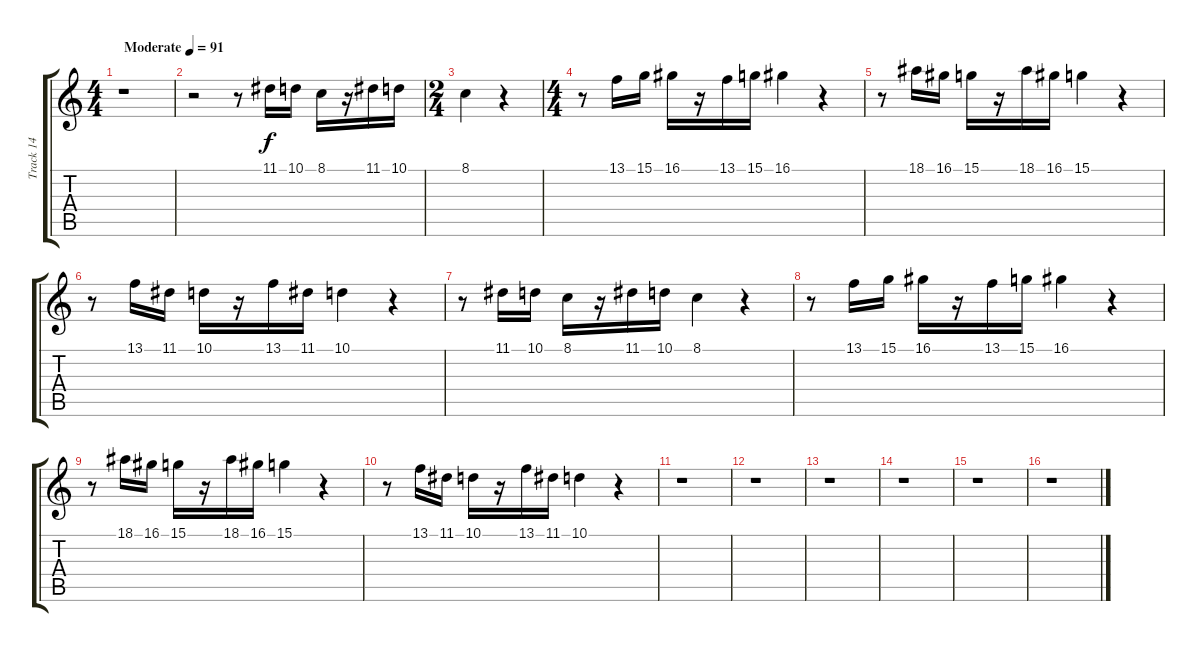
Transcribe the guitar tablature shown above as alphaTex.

\track ("Track 14" "Track 14") {instrument flute}
\staff {score tabs}
\tuning (E4 B3 G3 D3 A2 E2) {hide}
\ts (4 4)
\tempo (91 "Moderate")
\clef g2
\ks c
r.1{dy f instrument flute} |
r.2 r.8 11.1.16 10.1.16 8.1.16 r.16 11.1.16 10.1.16 |
\ts (2 4)
8.1.4 r.4 |
\ts (4 4)
r.8 13.1.16 15.1.16 16.1.16 r.16 13.1.16 15.1.16 16.1.4 r.4 |
r.8 18.1.16 16.1.16 15.1.16 r.16 18.1.16 16.1.16 15.1.4 r.4 |
r.8 13.1.16 11.1.16 10.1.16 r.16 13.1.16 11.1.16 10.1.4 r.4 |
r.8 11.1.16 10.1.16 8.1.16 r.16 11.1.16 10.1.16 8.1.4 r.4 |
r.8 13.1.16 15.1.16 16.1.16 r.16 13.1.16 15.1.16 16.1.4 r.4 |
r.8 18.1.16 16.1.16 15.1.16 r.16 18.1.16 16.1.16 15.1.4 r.4 |
r.8 13.1.16 11.1.16 10.1.16 r.16 13.1.16 11.1.16 10.1.4 r.4 |
r.1 |
r.1 |
r.1 |
r.1 |
r.1 |
r.1
